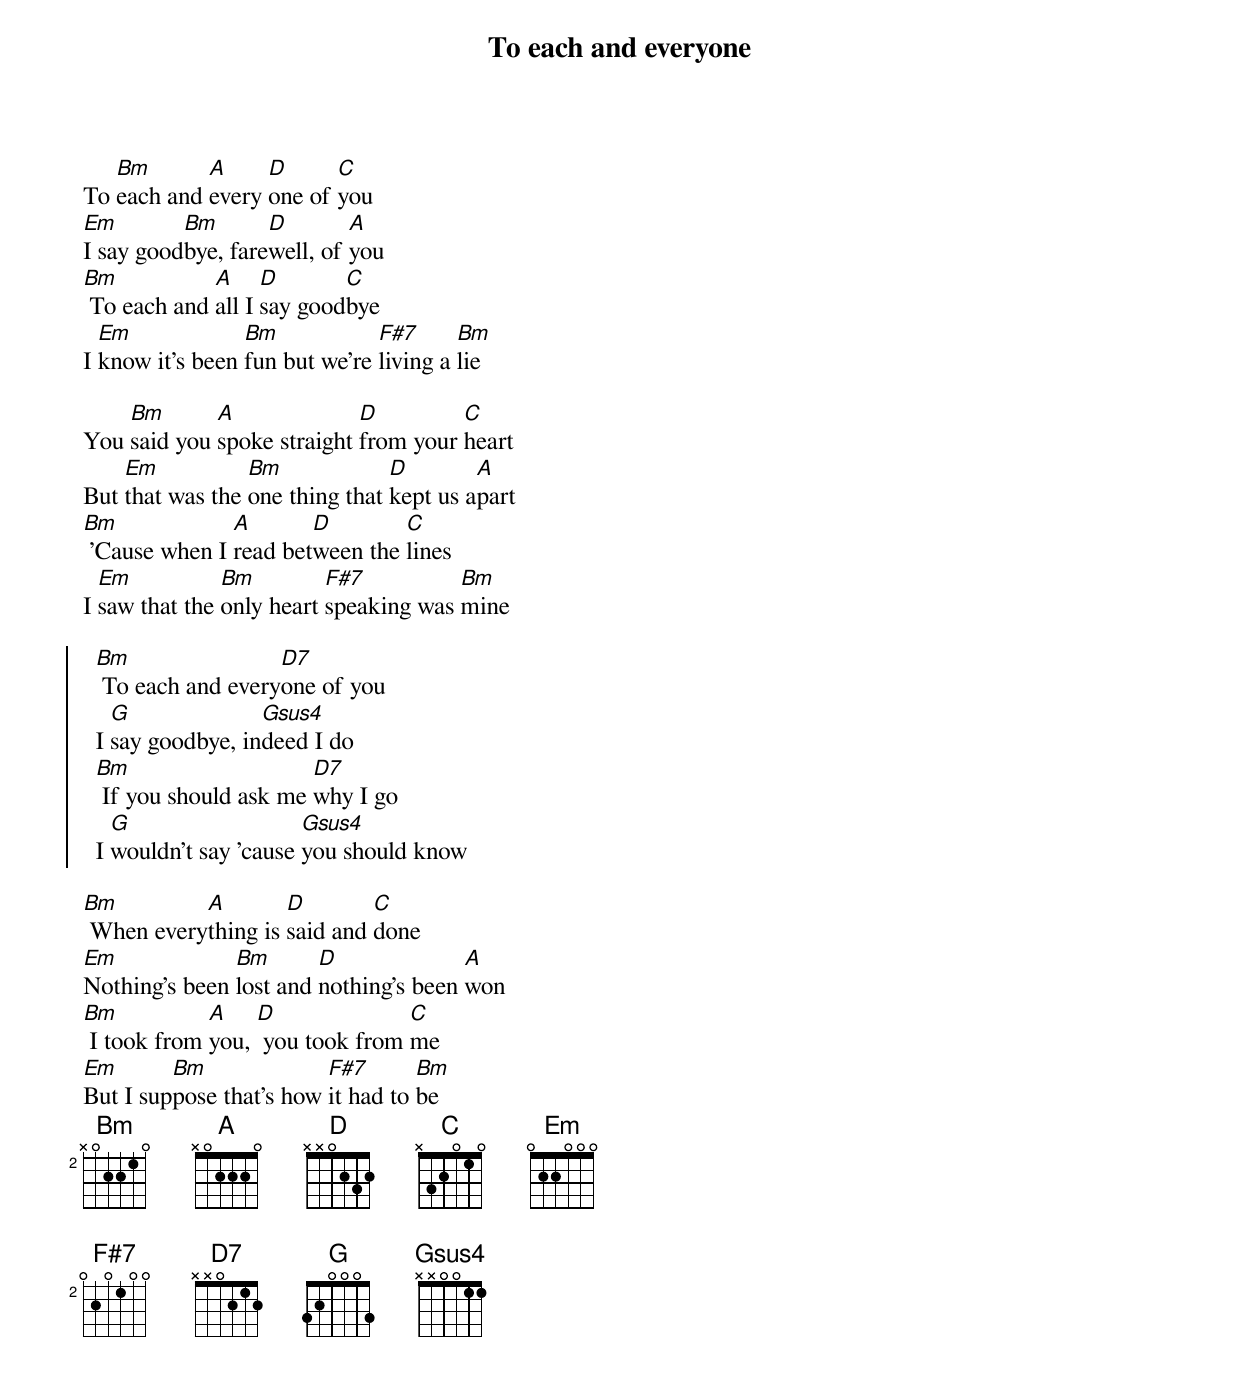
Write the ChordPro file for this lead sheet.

{title: To each and everyone}
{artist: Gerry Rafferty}
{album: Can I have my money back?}
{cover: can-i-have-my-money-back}
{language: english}
{columns: 2}
{define: Bm base-fret 2 frets X 0 2 2 1 0}
{define: A frets X 0 2 2 2 0}
{define: D frets X X 0 2 3 2}
{define: C frets X 3 2 0 1 0}
{define: Em frets 0 2 2 0 0 0}
{define: F#7 base-fret 2 frets 0 2 0 1 0 0}
{define: D7 frets X X 0 2 1 2}
{define: G frets 3 2 0 0 0 3}
{define: Gsus4 frets X 3 2 0 3 3 special}

To [Bm]each and [A]every [D]one of [C]you
[Em]I say good[Bm]bye, fare[D]well, of [A]you
[Bm] To each and [A]all I [D]say good[C]bye
I [Em]know it's been [Bm]fun but we're [F#7]living a [Bm]lie

You [Bm]said you [A]spoke straight [D]from your [C]heart
But [Em]that was the [Bm]one thing that [D]kept us a[A]part
[Bm] 'Cause when I [A]read bet[D]ween the [C]lines
I [Em]saw that the [Bm]only heart [F#7]speaking was [Bm]mine

{start_of_chorus}
  [Bm] To each and every[D7]one of you
  I [G]say goodbye, in[Gsus4]deed I do
  [Bm] If you should ask me [D7]why I go
  I [G]wouldn't say 'cause [Gsus4]you should know
{end_of_chorus}

[Bm] When every[A]thing is [D]said and [C]done
[Em]Nothing's been [Bm]lost and [D]nothing's been [A]won
[Bm] I took from [A]you, [D] you took from [C]me
[Em]But I sup[Bm]pose that's how [F#7]it had to [Bm]be
